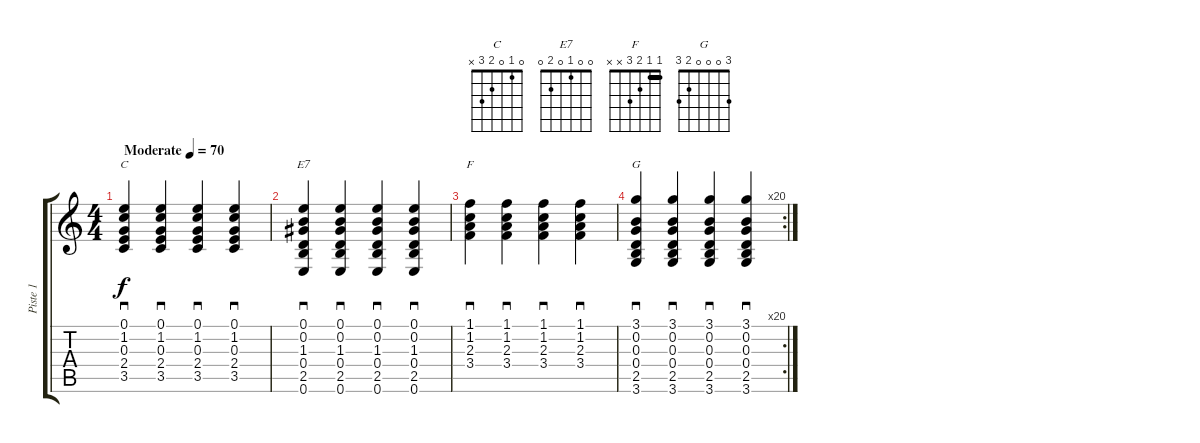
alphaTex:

\track ("Piste 1" "Piste 1") {instrument acousticguitarsteel}
\staff {score tabs}
\tuning (E4 B3 G3 D3 A2 E2) {hide}
\chord ("C" 0 1 0 2 3 x)
\chord ("E7" 0 0 1 0 2 0)
\chord ("F" 1 1 2 3 x x) {barre 1}
\chord ("G" 3 0 0 0 2 3)
\ts (4 4)
\tempo (70 "Moderate")
\clef g2
\ks c
(0.1 1.2 0.3 2.4 3.5).4{sd ch "C" dy f instrument acousticguitarsteel} (0.1 1.2 0.3 2.4 3.5).4{sd} (0.1 1.2 0.3 2.4 3.5).4{sd} (0.1 1.2 0.3 2.4 3.5).4{sd} |
(0.1 0.2 1.3 0.4 2.5 0.6).4{sd ch "E7"} (0.1 0.2 1.3 0.4 2.5 0.6).4{sd} (0.1 0.2 1.3 0.4 2.5 0.6).4{sd} (0.1 0.2 1.3 0.4 2.5 0.6).4{sd} |
(1.1 1.2 2.3 3.4).4{sd ch "F"} (1.1 1.2 2.3 3.4).4{sd} (1.1 1.2 2.3 3.4).4{sd} (1.1 1.2 2.3 3.4).4{sd} |
\rc 20
(3.1 0.2 0.3 0.4 2.5 3.6).4{sd ch "G"} (3.1 0.2 0.3 0.4 2.5 3.6).4{sd} (3.1 0.2 0.3 0.4 2.5 3.6).4{sd} (3.1 0.2 0.3 0.4 2.5 3.6).4{sd}
